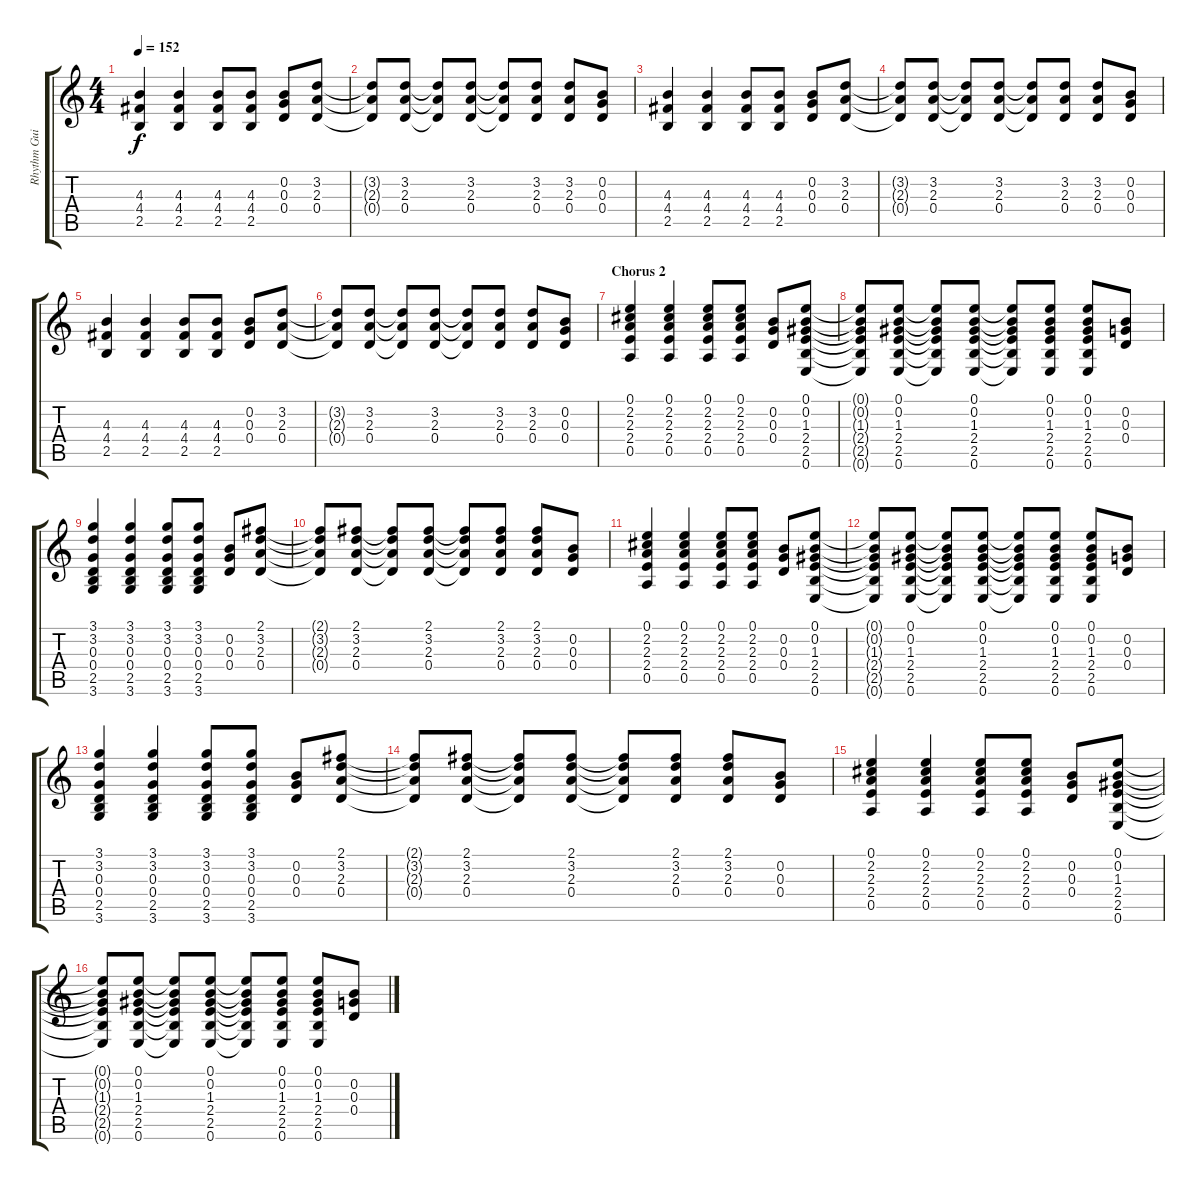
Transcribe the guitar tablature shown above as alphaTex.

\track ("Rhythm Guitar" "Rhythm Gui") {instrument overdrivenguitar}
\staff {score tabs}
\tuning (E4 B3 G3 D3 A2 E2) {hide}
\ts (4 4)
\tempo 152
\clef g2
\ks c
(4.3 4.4 2.5).4{dy f} (4.3 4.4 2.5).4 (4.3 4.4 2.5).8 (4.3 4.4 2.5).8 (0.2 0.3 0.4).8 (3.2 2.3 0.4).8 |
(3.2{t} 2.3{t} 0.4{t}).8 (3.2 2.3 0.4).8 (3.2{t} 2.3{t} 0.4{t}).8 (3.2 2.3 0.4).8 (3.2{t} 2.3{t} 0.4{t}).8 (3.2 2.3 0.4).8 (3.2 2.3 0.4).8 (0.2 0.3 0.4).8 |
(4.3 4.4 2.5).4 (4.3 4.4 2.5).4 (4.3 4.4 2.5).8 (4.3 4.4 2.5).8 (0.2 0.3 0.4).8 (3.2 2.3 0.4).8 |
(3.2{t} 2.3{t} 0.4{t}).8 (3.2 2.3 0.4).8 (3.2{t} 2.3{t} 0.4{t}).8 (3.2 2.3 0.4).8 (3.2{t} 2.3{t} 0.4{t}).8 (3.2 2.3 0.4).8 (3.2 2.3 0.4).8 (0.2 0.3 0.4).8 |
(4.3 4.4 2.5).4 (4.3 4.4 2.5).4 (4.3 4.4 2.5).8 (4.3 4.4 2.5).8 (0.2 0.3 0.4).8 (3.2 2.3 0.4).8 |
(3.2{t} 2.3{t} 0.4{t}).8 (3.2 2.3 0.4).8 (3.2{t} 2.3{t} 0.4{t}).8 (3.2 2.3 0.4).8 (3.2{t} 2.3{t} 0.4{t}).8 (3.2 2.3 0.4).8 (3.2 2.3 0.4).8 (0.2 0.3 0.4).8 |
\section ("" "Chorus 2")
(0.1 2.2 2.3 2.4 0.5).4 (0.1 2.2 2.3 2.4 0.5).4 (0.1 2.2 2.3 2.4 0.5).8 (0.1 2.2 2.3 2.4 0.5).8 (0.2 0.3 0.4).8 (0.1 0.2 1.3 2.4 2.5 0.6).8 |
(0.1{t} 0.2{t} 1.3{t} 2.4{t} 2.5{t} 0.6{t}).8 (0.1 0.2 1.3 2.4 2.5 0.6).8 (0.1{t} 0.2{t} 1.3{t} 2.4{t} 2.5{t} 0.6{t}).8 (0.1 0.2 1.3 2.4 2.5 0.6).8 (0.1{t} 0.2{t} 1.3{t} 2.4{t} 2.5{t} 0.6{t}).8 (0.1 0.2 1.3 2.4 2.5 0.6).8 (0.1 0.2 1.3 2.4 2.5 0.6).8 (0.2 0.3 0.4).8 |
(3.1 3.2 0.3 0.4 2.5 3.6).4 (3.1 3.2 0.3 0.4 2.5 3.6).4 (3.1 3.2 0.3 0.4 2.5 3.6).8 (3.1 3.2 0.3 0.4 2.5 3.6).8 (0.2 0.3 0.4).8 (2.1 3.2 2.3 0.4).8 |
(2.1{t} 3.2{t} 2.3{t} 0.4{t}).8 (2.1 3.2 2.3 0.4).8 (2.1{t} 3.2{t} 2.3{t} 0.4{t}).8 (2.1 3.2 2.3 0.4).8 (2.1{t} 3.2{t} 2.3{t} 0.4{t}).8 (2.1 3.2 2.3 0.4).8 (2.1 3.2 2.3 0.4).8 (0.2 0.3 0.4).8 |
(0.1 2.2 2.3 2.4 0.5).4 (0.1 2.2 2.3 2.4 0.5).4 (0.1 2.2 2.3 2.4 0.5).8 (0.1 2.2 2.3 2.4 0.5).8 (0.2 0.3 0.4).8 (0.1 0.2 1.3 2.4 2.5 0.6).8 |
(0.1{t} 0.2{t} 1.3{t} 2.4{t} 2.5{t} 0.6{t}).8 (0.1 0.2 1.3 2.4 2.5 0.6).8 (0.1{t} 0.2{t} 1.3{t} 2.4{t} 2.5{t} 0.6{t}).8 (0.1 0.2 1.3 2.4 2.5 0.6).8 (0.1{t} 0.2{t} 1.3{t} 2.4{t} 2.5{t} 0.6{t}).8 (0.1 0.2 1.3 2.4 2.5 0.6).8 (0.1 0.2 1.3 2.4 2.5 0.6).8 (0.2 0.3 0.4).8 |
(3.1 3.2 0.3 0.4 2.5 3.6).4 (3.1 3.2 0.3 0.4 2.5 3.6).4 (3.1 3.2 0.3 0.4 2.5 3.6).8 (3.1 3.2 0.3 0.4 2.5 3.6).8 (0.2 0.3 0.4).8 (2.1 3.2 2.3 0.4).8 |
(2.1{t} 3.2{t} 2.3{t} 0.4{t}).8 (2.1 3.2 2.3 0.4).8 (2.1{t} 3.2{t} 2.3{t} 0.4{t}).8 (2.1 3.2 2.3 0.4).8 (2.1{t} 3.2{t} 2.3{t} 0.4{t}).8 (2.1 3.2 2.3 0.4).8 (2.1 3.2 2.3 0.4).8 (0.2 0.3 0.4).8 |
(0.1 2.2 2.3 2.4 0.5).4 (0.1 2.2 2.3 2.4 0.5).4 (0.1 2.2 2.3 2.4 0.5).8 (0.1 2.2 2.3 2.4 0.5).8 (0.2 0.3 0.4).8 (0.1 0.2 1.3 2.4 2.5 0.6).8 |
(0.1{t} 0.2{t} 1.3{t} 2.4{t} 2.5{t} 0.6{t}).8 (0.1 0.2 1.3 2.4 2.5 0.6).8 (0.1{t} 0.2{t} 1.3{t} 2.4{t} 2.5{t} 0.6{t}).8 (0.1 0.2 1.3 2.4 2.5 0.6).8 (0.1{t} 0.2{t} 1.3{t} 2.4{t} 2.5{t} 0.6{t}).8 (0.1 0.2 1.3 2.4 2.5 0.6).8 (0.1 0.2 1.3 2.4 2.5 0.6).8 (0.2 0.3 0.4).8
